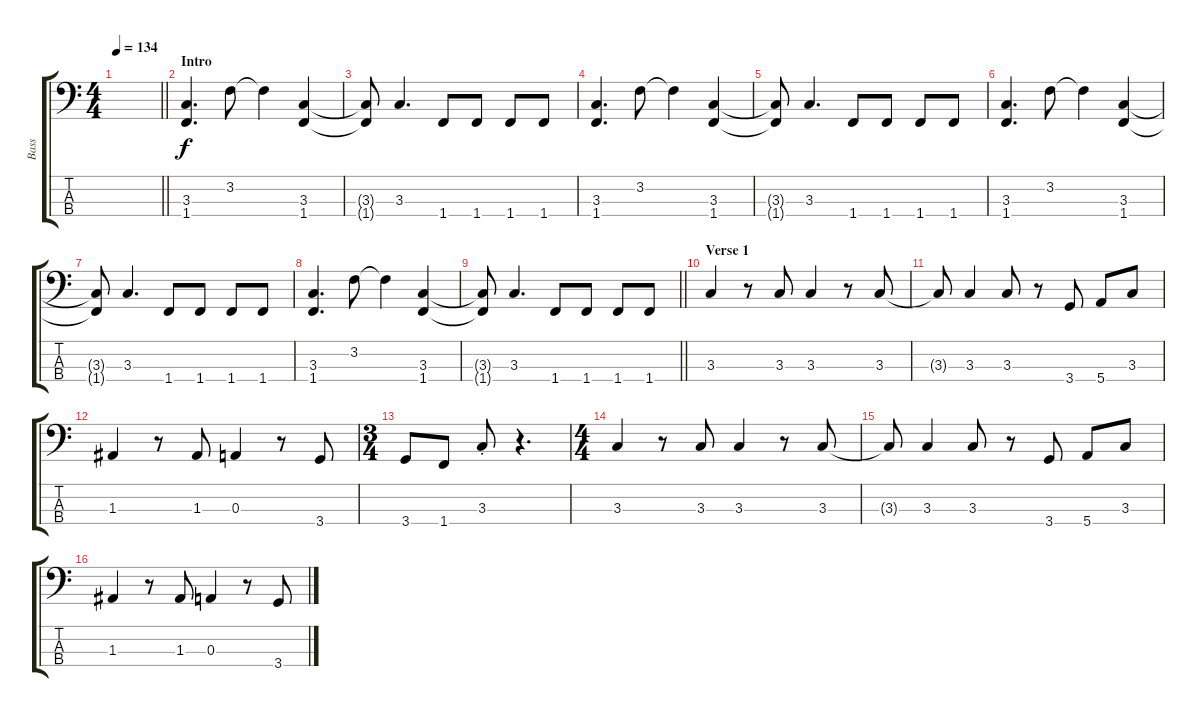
\track ("Bass" "Bass") {instrument electricbassfinger}
\staff {score tabs}
\tuning (G2 D2 A1 E1) {hide}
\ts (4 4)
\tempo 134
\clef f4
\barLineRight lightlight
\ks c
|
\section ("" "Intro")
(3.3 1.4).4{d} 3.2.8 3.2{t}.4 (3.3 1.4).4 |
(3.3{t} 1.4{t}).8 3.3.4{d} 1.4.8 1.4.8 1.4.8 1.4.8 |
(3.3 1.4).4{d} 3.2.8 3.2{t}.4 (3.3 1.4).4 |
(3.3{t} 1.4{t}).8 3.3.4{d} 1.4.8 1.4.8 1.4.8 1.4.8 |
(3.3 1.4).4{d} 3.2.8 3.2{t}.4 (3.3 1.4).4 |
(3.3{t} 1.4{t}).8 3.3.4{d} 1.4.8 1.4.8 1.4.8 1.4.8 |
(3.3 1.4).4{d} 3.2.8 3.2{t}.4 (3.3 1.4).4 |
\barLineRight lightlight
(3.3{t} 1.4{t}).8 3.3.4{d} 1.4.8 1.4.8 1.4.8 1.4.8 |
\section ("" "Verse 1")
3.3.4 r.8 3.3.8 3.3.4 r.8 3.3.8 |
3.3{t}.8 3.3.4 3.3.8 r.8 3.4.8 5.4.8 3.3.8 |
1.3.4 r.8 1.3.8 0.3.4 r.8 3.4.8 |
\ts (3 4)
3.4.8 1.4.8 3.3{st}.8 r.4{d} |
\ts (4 4)
3.3.4 r.8 3.3.8 3.3.4 r.8 3.3.8 |
3.3{t}.8 3.3.4 3.3.8 r.8 3.4.8 5.4.8 3.3.8 |
1.3.4 r.8 1.3.8 0.3.4 r.8 3.4.8
